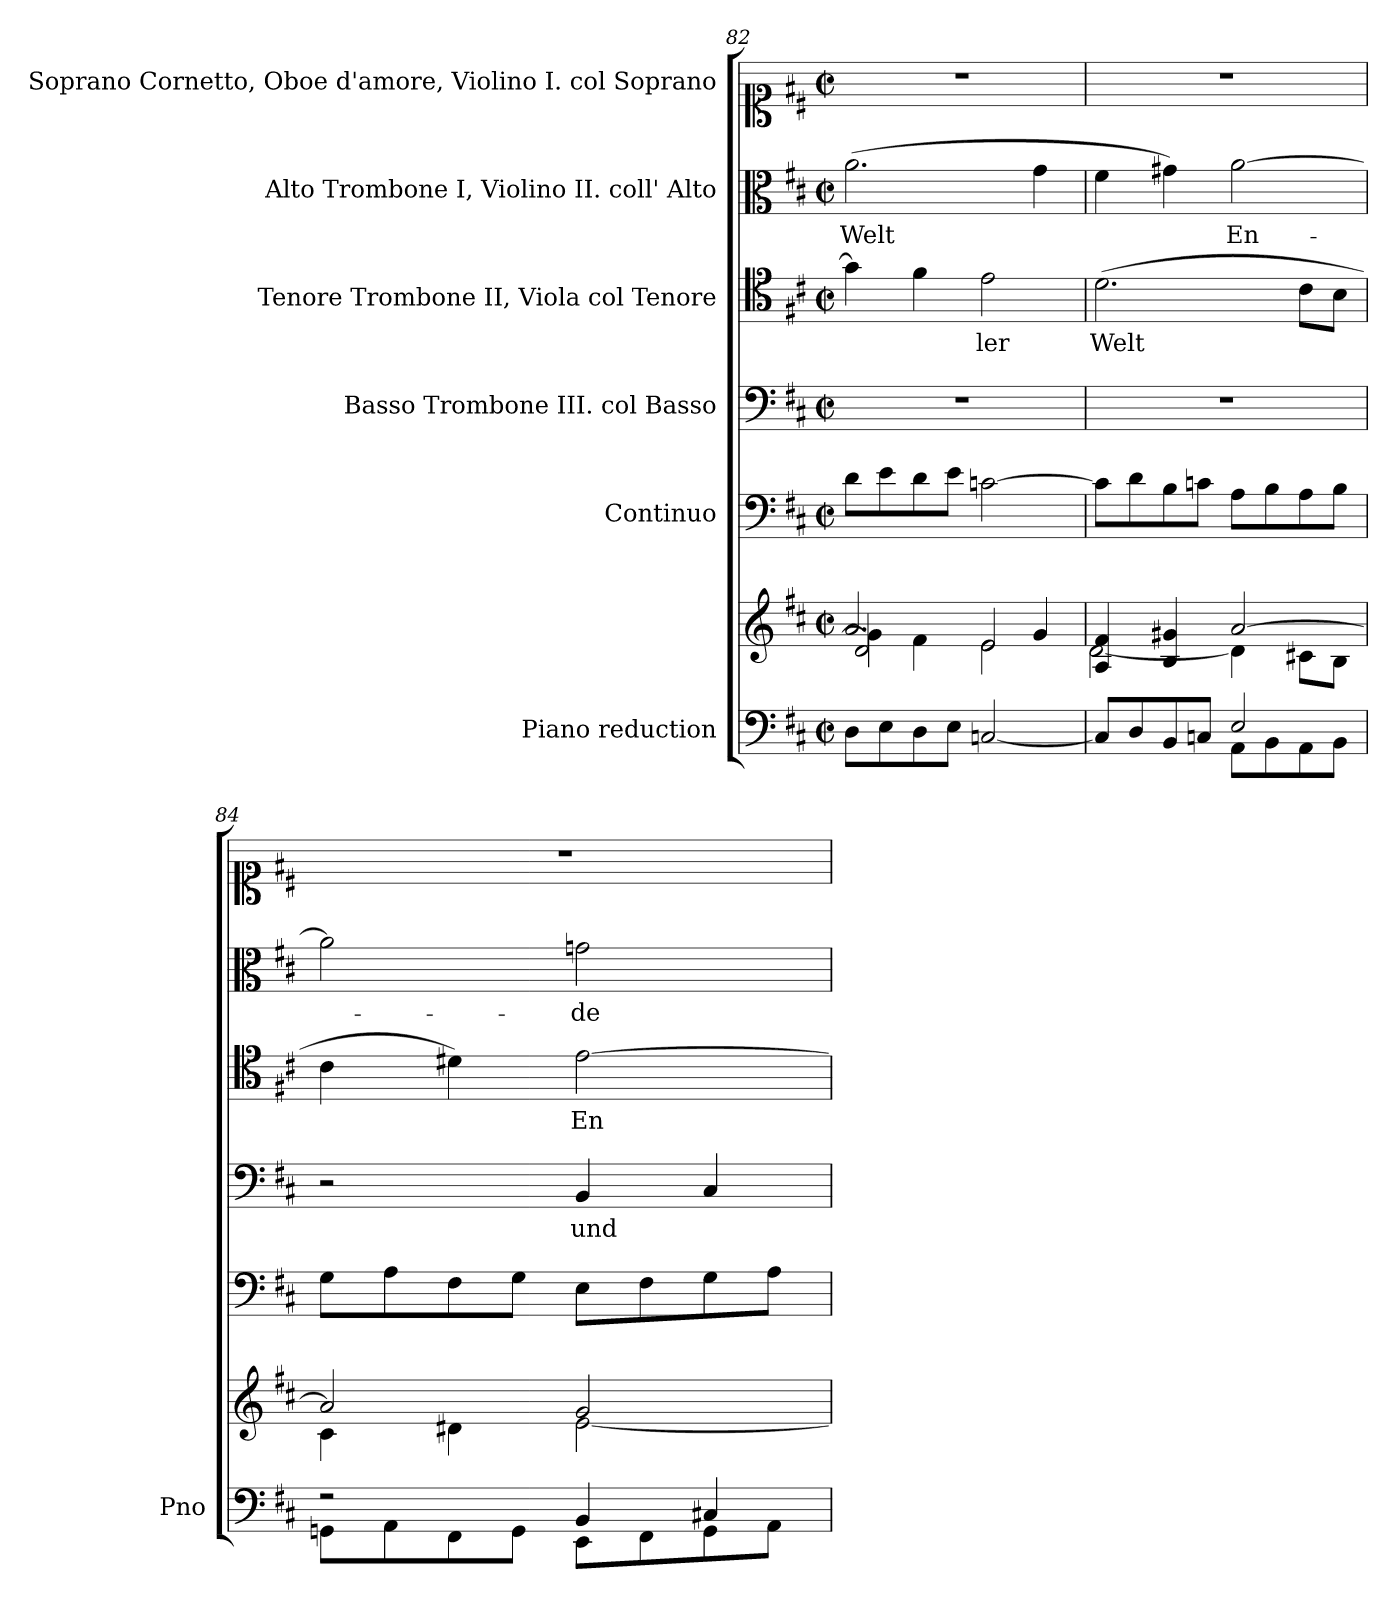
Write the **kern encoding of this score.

**kern	**kern	**kern	**kern	**text	**kern	**text	**kern	**text	**kern
*part6	*part6	*part5	*part4	*part4	*part3	*part3	*part2	*part2	*part1
*staff7	*staff6	*staff5	*staff4	*staff4	*staff3	*staff3	*staff2	*staff2	*staff1
*I"Piano reduction	*	*I"Continuo	*I"Basso  Trombone III. col Basso	*	*I"Tenore Trombone II, Viola col Tenore	*	*I"Alto Trombone I, Violino II.  coll' Alto	*	*I"Soprano Cornetto, Oboe d'amore, Violino I. col Soprano
*I'Pno	*	*	*	*	*	*	*	*	*
*clefF4	*clefG2	*clefF4	*clefF4	*	*clefC4	*	*clefC3	*	*clefC1
*k[f#c#]	*k[f#c#]	*k[f#c#]	*k[f#c#]	*	*k[f#c#]	*	*k[f#c#]	*	*k[f#c#]
*M2/2	*M2/2	*M2/2	*M2/2	*	*M2/2	*	*M2/2	*	*M2/2
*met(c|)	*met(c|)	*met(c|)	*met(c|)	*	*met(c|)	*	*met(c|)	*	*met(c|)
=82	=82	=82	=82	=82	=82	=82	=82	=82	=82
*	*^	*	*	*	*	*	*	*	*
*	*	*^	*	*	*	*	*	*	*	*
!	!	!	!	!	!	!	!	!	!	!LO:LY:b	!
8D\L	2.a/	4g\]	2d/	8d\L	1r	.	4g\]	.	(>2.a\	Welt	1r
8E\	.	.	.	8e\	.	.	.	.	.	.	.
8D\	.	4f#\	.	8d\	.	.	4f#\	.	.	.	.
8E\J	.	.	.	8e\J	.	.	.	.	.	.	.
!	!	!	!	!	!	!	!	!LO:LY:b	!	!	!
[2Cn/	.	2e\	2e/	[2cn\	.	.	2e\	-ler	.	.	.
.	4g/	.	.	.	.	.	.	.	4g\	.	.
*	*	*v	*v	*	*	*	*	*	*	*	*
=83	=83	=83	=83	=83	=83	=83	=83	=83	=83	=83
*^	*	*	*	*	*	*	*	*	*	*
!	!	!	!	!	!	!	!	!LO:LY:b	!	!	!
2ryy	8C/L]	4A/ 4f#/	[2d\	8c\L]	1r	.	(>2.d\	Welt	4f#\	.	1r
.	8D/	.	.	8d\	.	.	.	.	.	.	.
.	8BB/	4B/ 4g#X/	.	8B\	.	.	.	.	4g#X\)	.	.
.	8Cn/J	.	.	8cn\J	.	.	.	.	.	.	.
!	!	!	!	!	!	!	!	!	!	!LO:LY:b	!
2E/	8AA\L	[2a/	4d\]	8A\L	.	.	.	.	[2a\	En-	.
.	8BB\	.	.	8B\	.	.	.	.	.	.	.
.	8AA\	.	8c#X\L	8A\	.	.	8c#\L	.	.	.	.
.	8BB\J	.	8B\J	8B\J	.	.	8B\J	.	.	.	.
=84	=84	=84	=84	=84	=84	=84	=84	=84	=84	=84	=84
2r	8GGn\L	2a/]	4c#\	8G\L	2r	.	4c#\	.	2a\]	.	1r
.	8AA\	.	.	8A\	.	.	.	.	.	.	.
.	8FF#\	.	4d#X\	8F#\	.	.	4d#X\)	.	.	.	.
.	8GG\J	.	.	8G\J	.	.	.	.	.	.	.
!	!	!	!	!	!	!LO:LY:b	!	!LO:LY:b	!	!LO:LY:b	!
4BB/	8EE\L	2g/	[2e\	8E\L	4BB/	und	[2e\	En-	2gn\	-de	.
.	8FF#\	.	.	8F#\	.	.	.	.	.	.	.
4C#X/	8GG\	.	.	8G\	4C#/	.	.	.	.	.	.
.	8AA\J	.	.	8A\J	.	.	.	.	.	.	.
*v	*v	*	*	*	*	*	*	*	*	*	*
*	*v	*v	*	*	*	*	*	*	*	*
=	=	=	=	=	=	=	=	=	=
*-	*-	*-	*-	*-	*-	*-	*-	*-	*-
